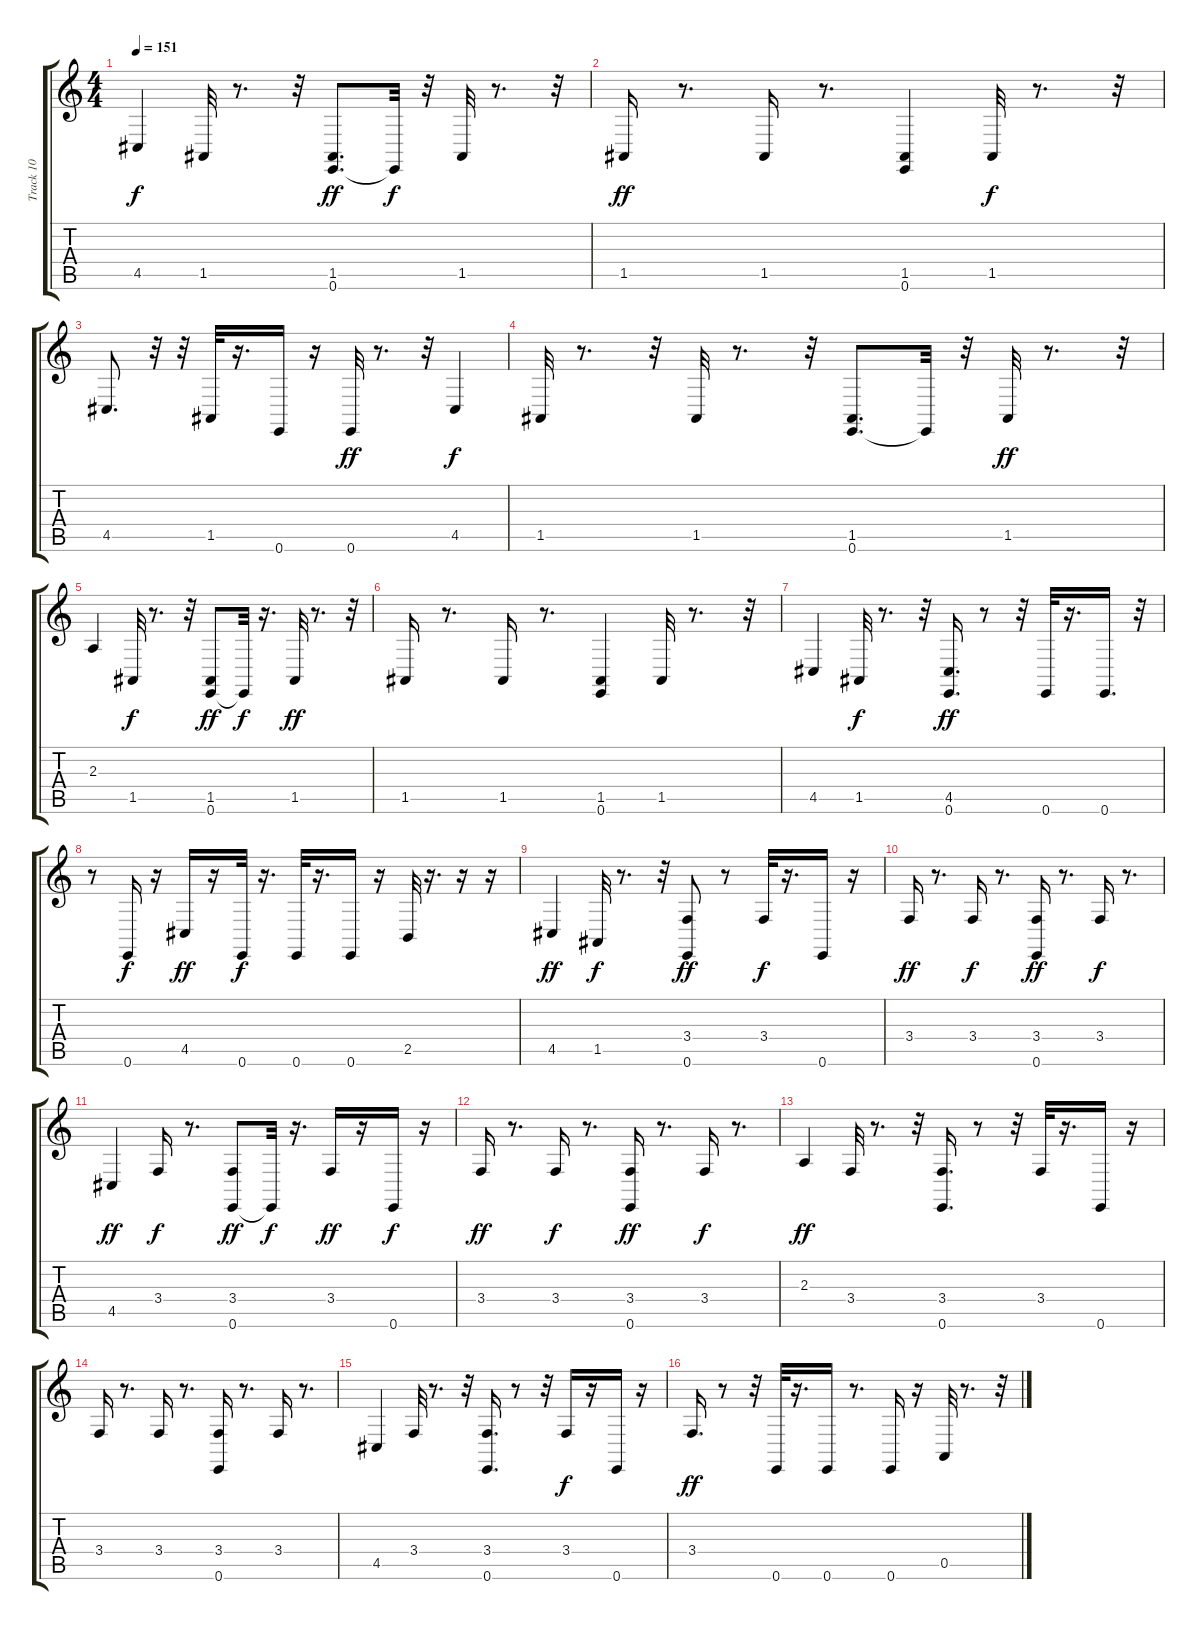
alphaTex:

\track ("Track 10" "Track 10") {instrument acousticgrandpiano}
\staff {score tabs}
\tuning (E4 B3 G3 D3 A2 E2) {hide}
\ts (4 4)
\tempo 151
\clef g2
\ks c
4.5.4{dy f} 1.5.32 r.8{d} r.32 (1.5 0.6).8{d dy ff} 0.6{t}.32{dy f} r.32 1.5.32 r.8{d} r.32 |
1.5.16{dy ff} r.8{d} 1.5.16 r.8{d} (1.5 0.6).4 1.5.32{dy f} r.8{d} r.32 |
4.5.8{d} r.32 r.32 1.5.32 r.16{d} 0.6.16 r.16 0.6.32{dy ff} r.8{d} r.32 4.5.4{dy f} |
1.5.32 r.8{d} r.32 1.5.32 r.8{d} r.32 (1.5 0.6).8{d} 0.6{t}.32 r.32 1.5.32{dy ff} r.8{d} r.32 |
2.3.4 1.5.32{dy f} r.8{d} r.32 (1.5 0.6).8{dy ff} 0.6{t}.32{dy f} r.16{d} 1.5.32{dy ff} r.8{d} r.32 |
1.5.16 r.8{d} 1.5.16 r.8{d} (1.5 0.6).4 1.5.32 r.8{d} r.32 |
4.5.4 1.5.32{dy f} r.8{d} r.32 (4.5 0.6).16{d dy ff} r.8 r.32 0.6.32 r.16{d} 0.6.16{d} r.32 |
r.8 0.6.16{dy f} r.16 4.5.16{dy ff} r.16 0.6.32{dy f} r.16{d} 0.6.32 r.16{d} 0.6.16 r.16 2.5.32 r.16{d} r.16 r.16 |
4.5.4{dy ff} 1.5.32{dy f} r.8{d} r.32 (3.4 0.6).8{dy ff} r.8 3.4.32{dy f} r.16{d} 0.6.16 r.16 |
3.4.16{dy ff} r.8{d} 3.4.16{dy f} r.8{d} (3.4 0.6).16{dy ff} r.8{d} 3.4.16{dy f} r.8{d} |
4.5.4{dy ff} 3.4.16{dy f} r.8{d} (3.4 0.6).8{dy ff} 0.6{t}.32{dy f} r.16{d} 3.4.16{dy ff} r.16 0.6.16{dy f} r.16 |
3.4.16{dy ff} r.8{d} 3.4.16{dy f} r.8{d} (3.4 0.6).16{dy ff} r.8{d} 3.4.16{dy f} r.8{d} |
2.3.4{dy ff} 3.4.32 r.8{d} r.32 (3.4 0.6).16{d} r.8 r.32 3.4.32 r.16{d} 0.6.16 r.16 |
3.4.16 r.8{d} 3.4.16 r.8{d} (3.4 0.6).16 r.8{d} 3.4.16 r.8{d} |
4.5.4 3.4.32 r.8{d} r.32 (3.4 0.6).16{d} r.8 r.32 3.4.16{dy f} r.16 0.6.16 r.16 |
3.4.16{d dy ff} r.8 r.32 0.6.32 r.16{d} 0.6.16 r.8{d} 0.6.16 r.16 0.5.32 r.8{d} r.32
